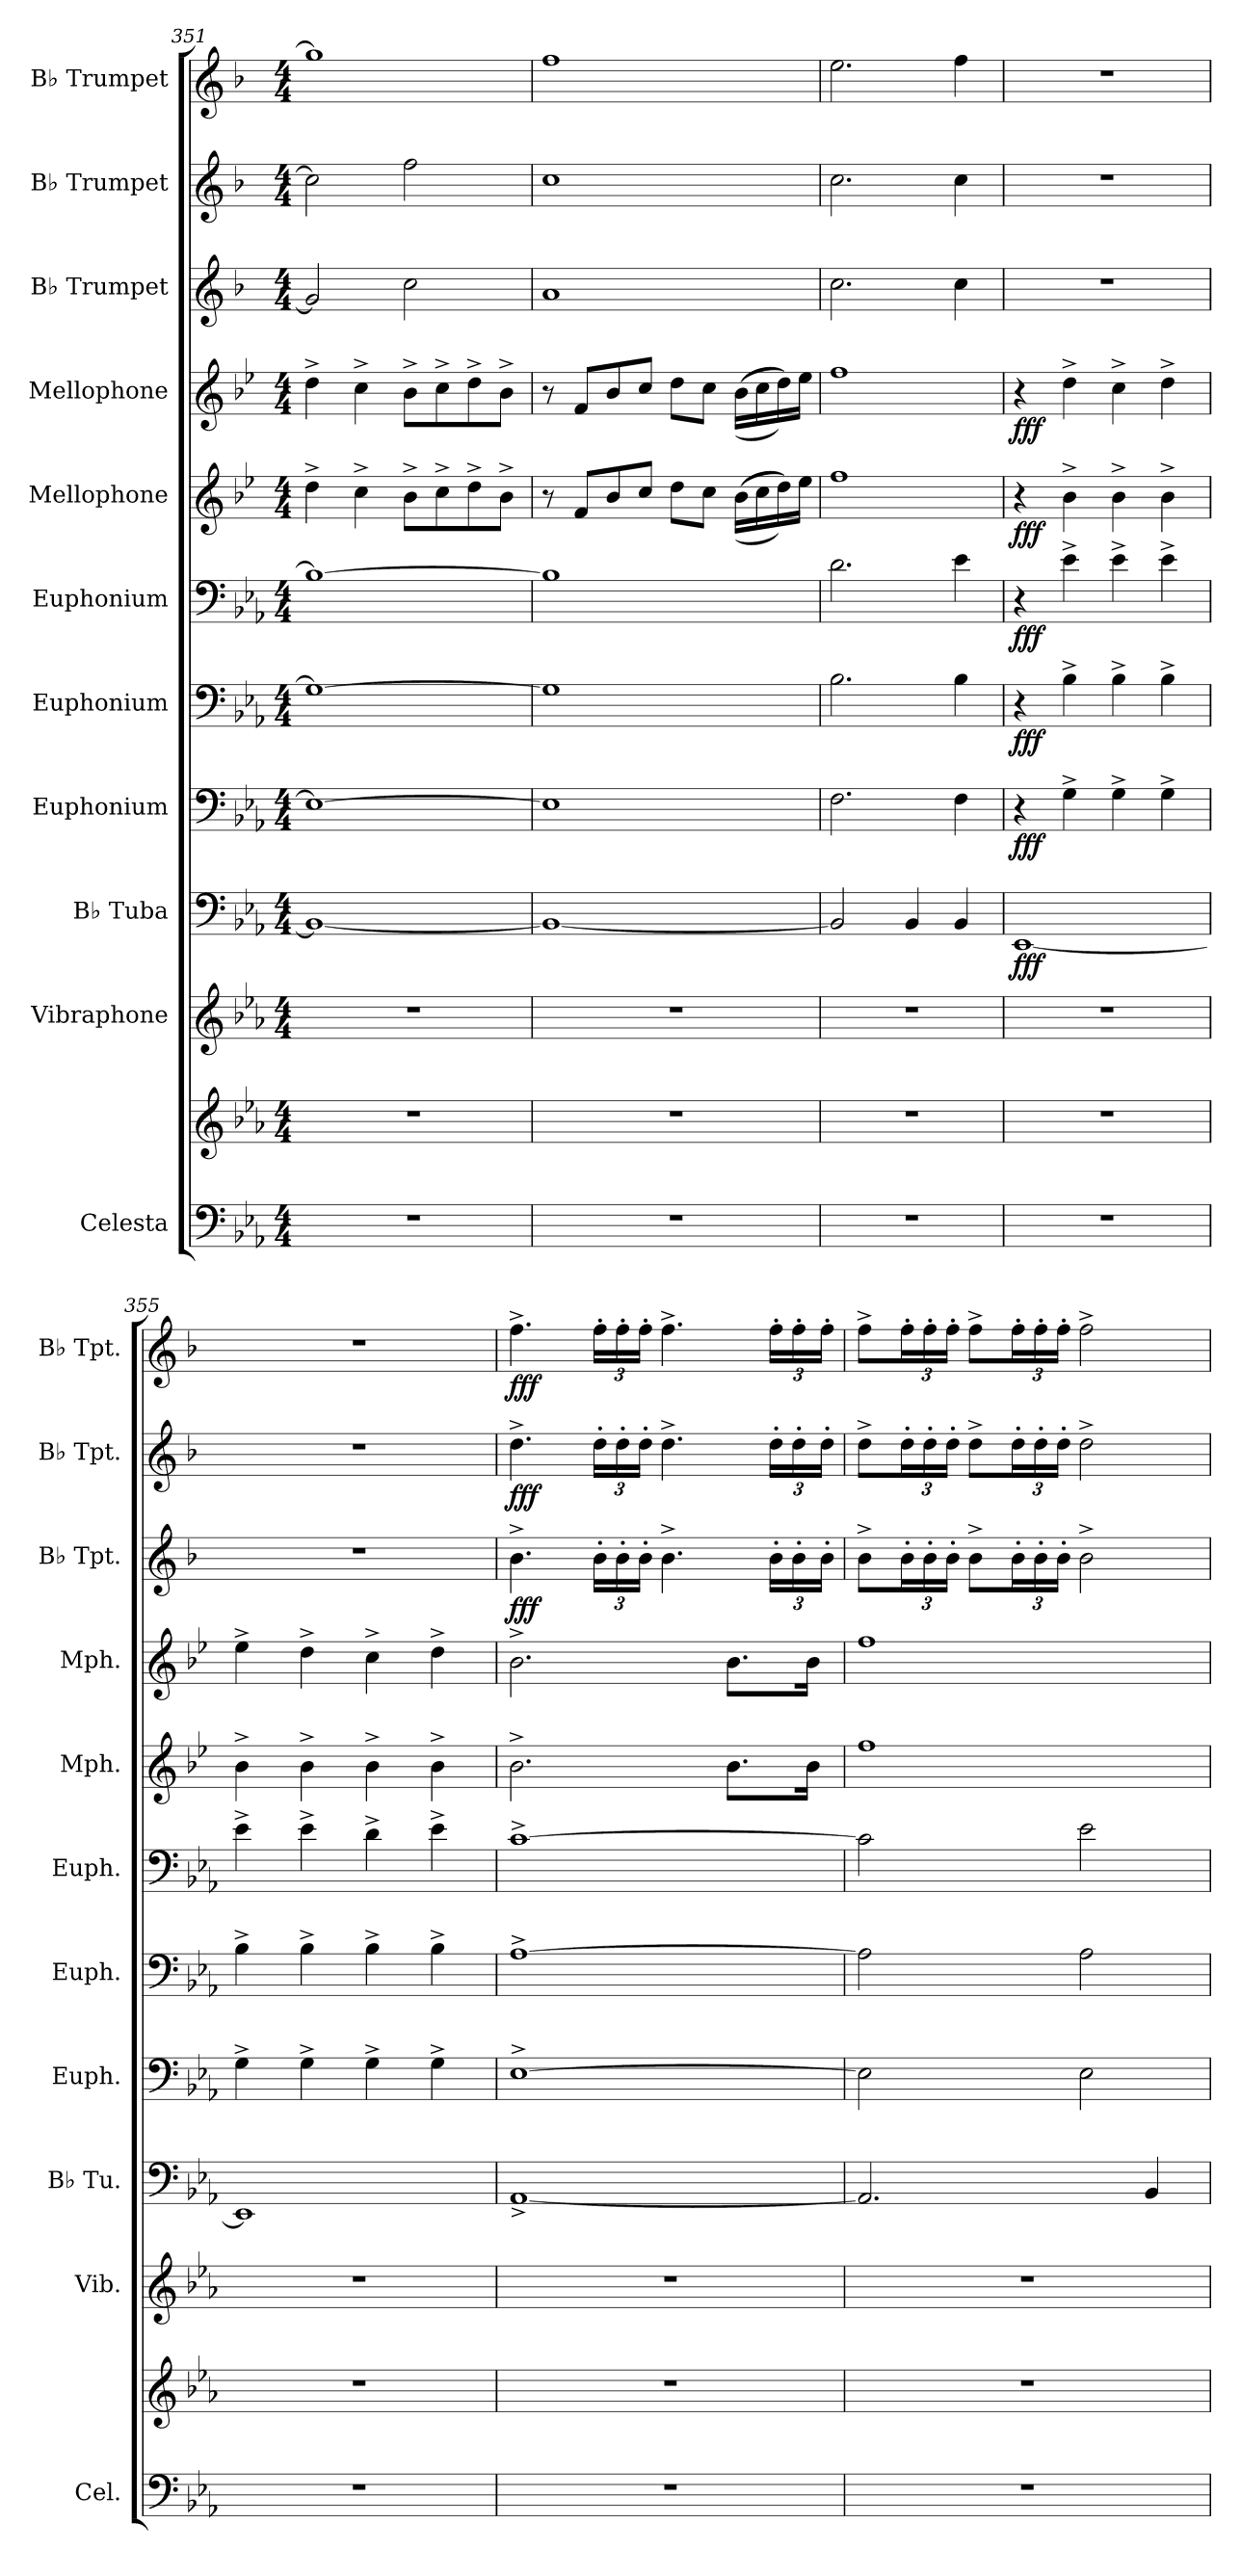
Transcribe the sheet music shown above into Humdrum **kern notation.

**kern	**kern	**kern	**kern	**dynam	**kern	**dynam	**kern	**dynam	**kern	**dynam	**kern	**dynam	**kern	**dynam	**kern	**dynam	**kern	**dynam	**kern	**dynam
*part11	*part11	*part10	*part9	*part9	*part8	*part8	*part7	*part7	*part6	*part6	*part5	*part5	*part4	*part4	*part3	*part3	*part2	*part2	*part1	*part1
*staff12	*staff11	*staff10	*staff9	*staff9	*staff8	*staff8	*staff7	*staff7	*staff6	*staff6	*staff5	*staff5	*staff4	*staff4	*staff3	*staff3	*staff2	*staff2	*staff1	*staff1
*I"Celesta	*	*I"Vibraphone	*I"B♭ Tuba	*	*I"Euphonium	*	*I"Euphonium	*	*I"Euphonium	*	*I"Mellophone	*	*I"Mellophone	*	*I"B♭ Trumpet	*	*I"B♭ Trumpet	*	*I"B♭ Trumpet	*
*I'Cel.	*	*I'Vib.	*I'B♭ Tu.	*	*I'Euph.	*	*I'Euph.	*	*I'Euph.	*	*I'Mph.	*	*I'Mph.	*	*I'B♭ Tpt.	*	*I'B♭ Tpt.	*	*I'B♭ Tpt.	*
!!LO:PB:g=z
*clefF4	*clefG2	*clefG2	*clefF4	*	*clefF4	*	*clefF4	*	*clefF4	*	*clefG2	*	*clefG2	*	*clefG2	*	*clefG2	*	*clefG2	*
*ITrd-7c-12	*ITrd-7c-12	*	*	*	*	*	*	*	*	*	*ITrd4c7	*	*ITrd4c7	*	*ITrd1c2	*	*ITrd1c2	*	*ITrd1c2	*
*k[b-e-a-]	*k[b-e-a-]	*k[b-e-a-]	*k[b-e-a-]	*	*k[b-e-a-]	*	*k[b-e-a-]	*	*k[b-e-a-]	*	*k[b-e-a-]	*	*k[b-e-a-]	*	*k[b-e-a-]	*	*k[b-e-a-]	*	*k[b-e-a-]	*
*M4/4	*M4/4	*M4/4	*M4/4	*	*M4/4	*	*M4/4	*	*M4/4	*	*M4/4	*	*M4/4	*	*M4/4	*	*M4/4	*	*M4/4	*
=351	=351	=351	=351	=351	=351	=351	=351	=351	=351	=351	=351	=351	=351	=351	=351	=351	=351	=351	=351	=351
1r	1r	1r	1BB-_	.	1E-_	.	1G_	.	1B-_	.	4g^\	.	4g^\	.	2f/]	.	2b-\]	.	1ff]	.
.	.	.	.	.	.	.	.	.	.	.	4f^\	.	4f^\	.	.	.	.	.	.	.
.	.	.	.	.	.	.	.	.	.	.	8e-^\L	.	8e-^\L	.	2b-\	.	2ee-\	.	.	.
.	.	.	.	.	.	.	.	.	.	.	8f^\	.	8f^\	.	.	.	.	.	.	.
.	.	.	.	.	.	.	.	.	.	.	8g^\	.	8g^\	.	.	.	.	.	.	.
.	.	.	.	.	.	.	.	.	.	.	8e-^\J	.	8e-^\J	.	.	.	.	.	.	.
=352	=352	=352	=352	=352	=352	=352	=352	=352	=352	=352	=352	=352	=352	=352	=352	=352	=352	=352	=352	=352
1r	1r	1r	1BB-_	.	1E-]	.	1G]	.	1B-]	.	8r	.	8r	.	1g	.	1b-	.	1ee-	.
.	.	.	.	.	.	.	.	.	.	.	8B-/L	.	8B-/L	.	.	.	.	.	.	.
.	.	.	.	.	.	.	.	.	.	.	8e-/	.	8e-/	.	.	.	.	.	.	.
.	.	.	.	.	.	.	.	.	.	.	8f/J	.	8f/J	.	.	.	.	.	.	.
.	.	.	.	.	.	.	.	.	.	.	8g\L	.	8g\L	.	.	.	.	.	.	.
.	.	.	.	.	.	.	.	.	.	.	8f\J	.	8f\J	.	.	.	.	.	.	.
.	.	.	.	.	.	.	.	.	.	.	(((16e-\LL	.	(((16e-\LL	.	.	.	.	.	.	.
.	.	.	.	.	.	.	.	.	.	.	16f\	.	16f\	.	.	.	.	.	.	.
.	.	.	.	.	.	.	.	.	.	.	16g\)))	.	16g\)))	.	.	.	.	.	.	.
.	.	.	.	.	.	.	.	.	.	.	16a-\JJ	.	16a-\JJ	.	.	.	.	.	.	.
=353	=353	=353	=353	=353	=353	=353	=353	=353	=353	=353	=353	=353	=353	=353	=353	=353	=353	=353	=353	=353
1r	1r	1r	2BB-/]	.	2.F\	.	2.B-\	.	2.d\	.	1b-	.	1b-	.	2.b-\	.	2.b-\	.	2.dd\	.
.	.	.	4BB-/	.	.	.	.	.	.	.	.	.	.	.	.	.	.	.	.	.
.	.	.	4BB-/	.	4F\	.	4B-\	.	4e-\	.	.	.	.	.	4b-\	.	4b-\	.	4ee-\	.
=354	=354	=354	=354	=354	=354	=354	=354	=354	=354	=354	=354	=354	=354	=354	=354	=354	=354	=354	=354	=354
*	*	*	*	*	*	*	*	*	*	*	*	*	*	*	*	*	*	*	*MM80	*
!	!	!	!	!LO:DY:b	!	!LO:DY:b	!	!LO:DY:b	!	!LO:DY:b	!	!LO:DY:b	!	!LO:DY:b	!	!	!	!	!	!
1r	1r	1r	[1EE-	fff	4r	fff	4r	fff	4r	fff	4r	fff	4r	fff	1r	.	1r	.	1r	.
.	.	.	.	.	4G^\	.	4B-^\	.	4e-^\	.	4e-^\	.	4g^\	.	.	.	.	.	.	.
.	.	.	.	.	4G^\	.	4B-^\	.	4e-^\	.	4e-^\	.	4f^\	.	.	.	.	.	.	.
.	.	.	.	.	4G^\	.	4B-^\	.	4e-^\	.	4e-^\	.	4g^\	.	.	.	.	.	.	.
=355	=355	=355	=355	=355	=355	=355	=355	=355	=355	=355	=355	=355	=355	=355	=355	=355	=355	=355	=355	=355
1r	1r	1r	1EE-]	.	4G^\	.	4B-^\	.	4e-^\	.	4e-^\	.	4a-^\	.	1r	.	1r	.	1r	.
.	.	.	.	.	4G^\	.	4B-^\	.	4e-^\	.	4e-^\	.	4g^\	.	.	.	.	.	.	.
.	.	.	.	.	4G^\	.	4B-^\	.	4d^\	.	4e-^\	.	4f^\	.	.	.	.	.	.	.
.	.	.	.	.	4G^\	.	4B-^\	.	4e-^\	.	4e-^\	.	4g^\	.	.	.	.	.	.	.
=356	=356	=356	=356	=356	=356	=356	=356	=356	=356	=356	=356	=356	=356	=356	=356	=356	=356	=356	=356	=356
!	!	!	!	!	!	!	!	!	!	!	!	!	!	!	!	!LO:DY:b	!	!LO:DY:b	!	!LO:DY:b
1r	1r	1r	[1AA-^	.	[1E-^	.	[1A-^	.	[1c^	.	2.e-^\	.	2.e-^\	.	4.a-^\	fff	4.cc^\	fff	4.ee-^\	fff
*	*	*	*	*	*	*	*	*	*	*	*	*	*	*	*Xbrackettup	*	*Xbrackettup	*	*Xbrackettup	*
.	.	.	.	.	.	.	.	.	.	.	.	.	.	.	24a-'\LL	.	24cc'\LL	.	24ee-'\LL	.
.	.	.	.	.	.	.	.	.	.	.	.	.	.	.	24a-'\	.	24cc'\	.	24ee-'\	.
.	.	.	.	.	.	.	.	.	.	.	.	.	.	.	24a-'\JJ	.	24cc'\JJ	.	24ee-'\JJ	.
.	.	.	.	.	.	.	.	.	.	.	.	.	.	.	4.a-^\	.	4.cc^\	.	4.ee-^\	.
.	.	.	.	.	.	.	.	.	.	.	8.e-\L	.	8.e-\L	.	.	.	.	.	.	.
.	.	.	.	.	.	.	.	.	.	.	.	.	.	.	24a-'\LL	.	24cc'\LL	.	24ee-'\LL	.
.	.	.	.	.	.	.	.	.	.	.	.	.	.	.	24a-'\	.	24cc'\	.	24ee-'\	.
.	.	.	.	.	.	.	.	.	.	.	16e-\Jk	.	16e-\Jk	.	.	.	.	.	.	.
.	.	.	.	.	.	.	.	.	.	.	.	.	.	.	24a-'\JJ	.	24cc'\JJ	.	24ee-'\JJ	.
!!LO:PB:g=z
=357	=357	=357	=357	=357	=357	=357	=357	=357	=357	=357	=357	=357	=357	=357	=357	=357	=357	=357	=357	=357
1r	1r	1r	2.AA-/]	.	2E-\]	.	2A-\]	.	2c\]	.	1b-	.	1b-	.	8a-^\L	.	8cc^\L	.	8ee-^\L	.
.	.	.	.	.	.	.	.	.	.	.	.	.	.	.	24a-'\L	.	24cc'\L	.	24ee-'\L	.
.	.	.	.	.	.	.	.	.	.	.	.	.	.	.	24a-'\	.	24cc'\	.	24ee-'\	.
.	.	.	.	.	.	.	.	.	.	.	.	.	.	.	24a-'\JJ	.	24cc'\JJ	.	24ee-'\JJ	.
.	.	.	.	.	.	.	.	.	.	.	.	.	.	.	8a-^\L	.	8cc^\L	.	8ee-^\L	.
.	.	.	.	.	.	.	.	.	.	.	.	.	.	.	24a-'\L	.	24cc'\L	.	24ee-'\L	.
.	.	.	.	.	.	.	.	.	.	.	.	.	.	.	24a-'\	.	24cc'\	.	24ee-'\	.
.	.	.	.	.	.	.	.	.	.	.	.	.	.	.	24a-'\JJ	.	24cc'\JJ	.	24ee-'\JJ	.
.	.	.	.	.	2E-\	.	2A-\	.	2e-\	.	.	.	.	.	2a-^\	.	2cc^\	.	2ee-^\	.
.	.	.	4BB-/	.	.	.	.	.	.	.	.	.	.	.	.	.	.	.	.	.
=	=	=	=	=	=	=	=	=	=	=	=	=	=	=	=	=	=	=	=	=
*-	*-	*-	*-	*-	*-	*-	*-	*-	*-	*-	*-	*-	*-	*-	*-	*-	*-	*-	*-	*-
